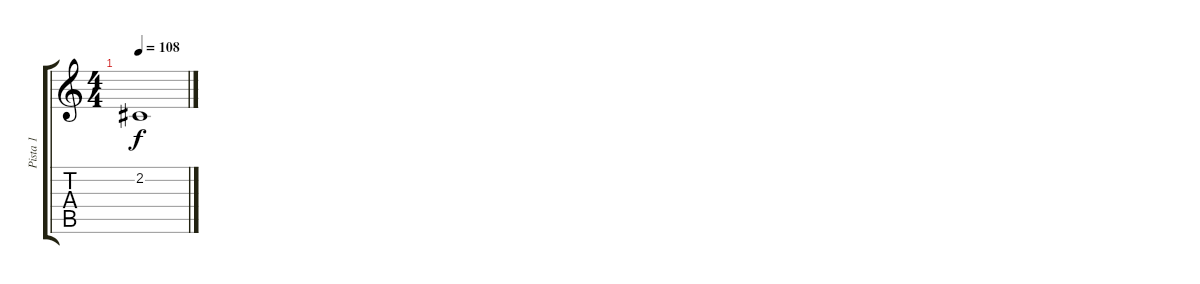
\track ("Pista 1" "Pista 1") {instrument violin}
\staff {score tabs}
\tuning (E4 B3 G3 D3 A2 E2) {hide}
\ts (4 4)
\tempo 108
\clef g2
\ks c
2.2.1{dy f}
